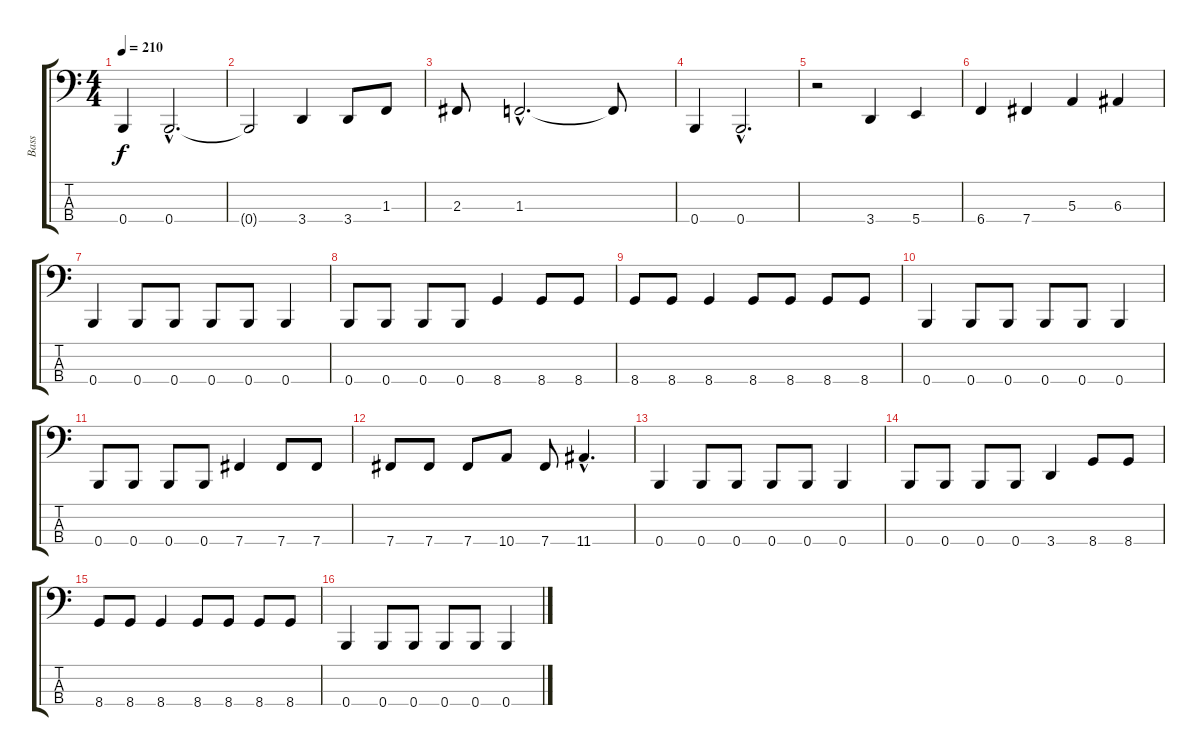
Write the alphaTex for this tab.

\track ("Bass" "Bass") {instrument electricbasspick}
\staff {score tabs}
\tuning (D2 A1 E1 B0) {hide}
\ts (4 4)
\tempo 210
\clef f4
\ks c
0.4.4{dy f} 0.4{hac}.2{d} |
0.4{t}.2 3.4.4 3.4.8 1.3.8 |
2.3.8 1.3{hac}.2{d} 1.3{t}.8 |
0.4.4 0.4{hac}.2{d} |
r.2 3.4.4 5.4.4 |
6.4.4 7.4.4 5.3.4 6.3.4 |
0.4.4 0.4.8 0.4.8 0.4.8 0.4.8 0.4.4 |
0.4.8 0.4.8 0.4.8 0.4.8 8.4.4 8.4.8 8.4.8 |
8.4.8 8.4.8 8.4.4 8.4.8 8.4.8 8.4.8 8.4.8 |
0.4.4 0.4.8 0.4.8 0.4.8 0.4.8 0.4.4 |
0.4.8 0.4.8 0.4.8 0.4.8 7.4.4 7.4.8 7.4.8 |
7.4.8 7.4.8 7.4.8 10.4.8 7.4.8 11.4{hac}.4{d} |
0.4.4 0.4.8 0.4.8 0.4.8 0.4.8 0.4.4 |
0.4.8 0.4.8 0.4.8 0.4.8 3.4.4 8.4.8 8.4.8 |
8.4.8 8.4.8 8.4.4 8.4.8 8.4.8 8.4.8 8.4.8 |
0.4.4 0.4.8 0.4.8 0.4.8 0.4.8 0.4.4
